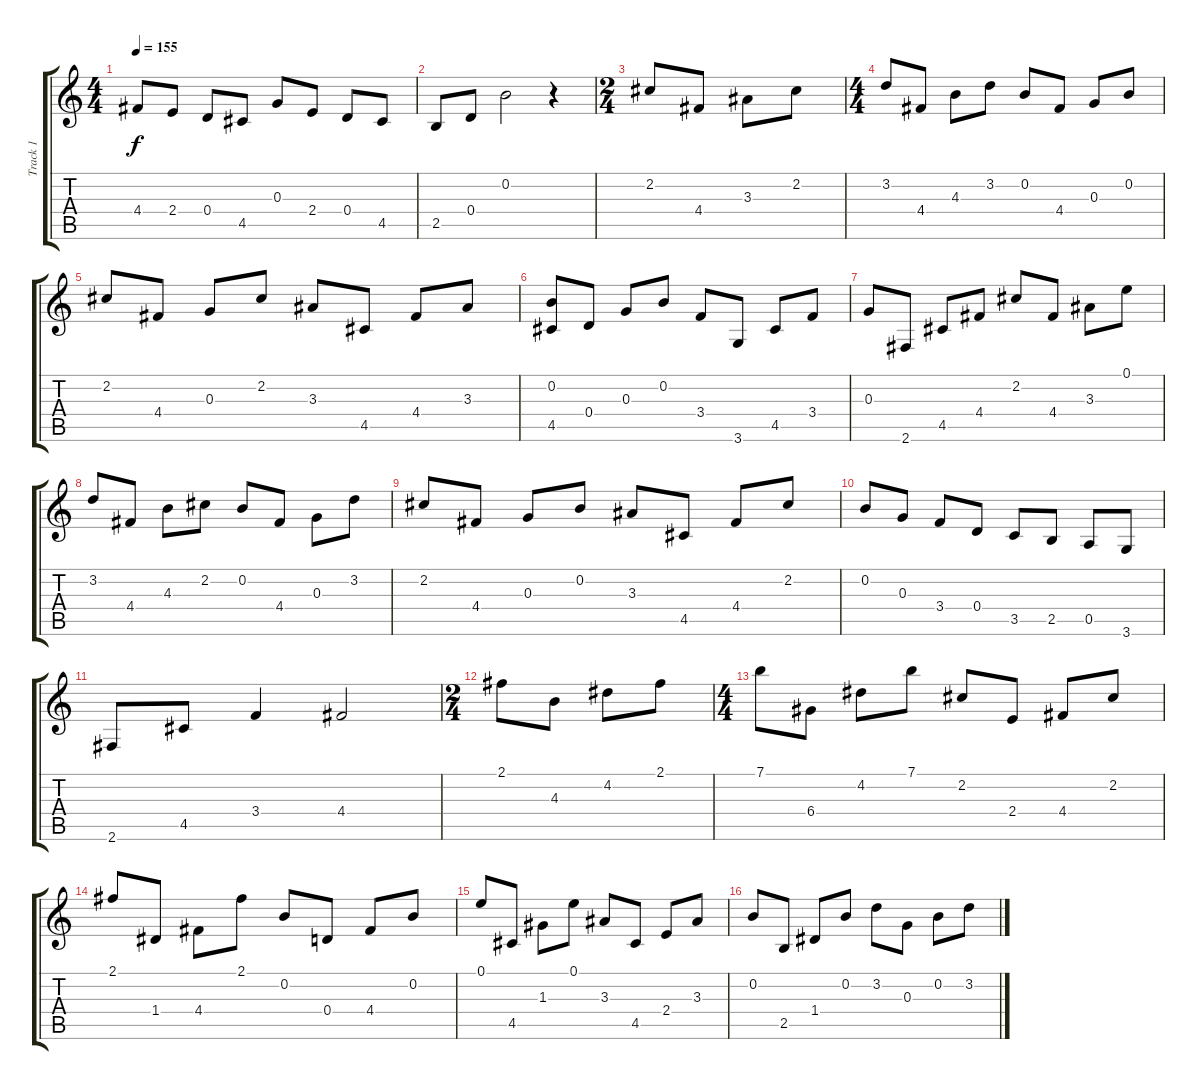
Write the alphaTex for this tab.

\track ("Track 1" "Track 1") {instrument acousticguitarnylon}
\staff {score tabs}
\tuning (E4 B3 G3 D3 A2 E2) {hide}
\ts (4 4)
\tempo 155
\clef g2
\ks c
4.4.8{dy f} 2.4.8 0.4.8 4.5.8 0.3.8 2.4.8 0.4.8 4.5.8 |
2.5.8 0.4.8 0.2.2 r.4 |
\ts (2 4)
2.2.8 4.4.8 3.3.8 2.2.8 |
\ts (4 4)
3.2.8 4.4.8 4.3.8 3.2.8 0.2.8 4.4.8 0.3.8 0.2.8 |
2.2.8 4.4.8 0.3.8 2.2.8 3.3.8 4.5.8 4.4.8 3.3.8 |
(0.2 4.5).8 0.4.8 0.3.8 0.2.8 3.4.8 3.6.8 4.5.8 3.4.8 |
0.3.8 2.6.8 4.5.8 4.4.8 2.2.8 4.4.8 3.3.8 0.1.8 |
3.2.8 4.4.8 4.3.8 2.2.8 0.2.8 4.4.8 0.3.8 3.2.8 |
2.2.8 4.4.8 0.3.8 0.2.8 3.3.8 4.5.8 4.4.8 2.2.8 |
0.2.8 0.3.8 3.4.8 0.4.8 3.5.8 2.5.8 0.5.8 3.6.8 |
2.6.8 4.5.8 3.4.4 4.4.2 |
\ts (2 4)
2.1.8 4.3.8 4.2.8 2.1.8 |
\ts (4 4)
7.1.8 6.4.8 4.2.8 7.1.8 2.2.8 2.4.8 4.4.8 2.2.8 |
2.1.8 1.4.8 4.4.8 2.1.8 0.2.8 0.4.8 4.4.8 0.2.8 |
0.1.8 4.5.8 1.3.8 0.1.8 3.3.8 4.5.8 2.4.8 3.3.8 |
0.2.8 2.5.8 1.4.8 0.2.8 3.2.8 0.3.8 0.2.8 3.2.8
